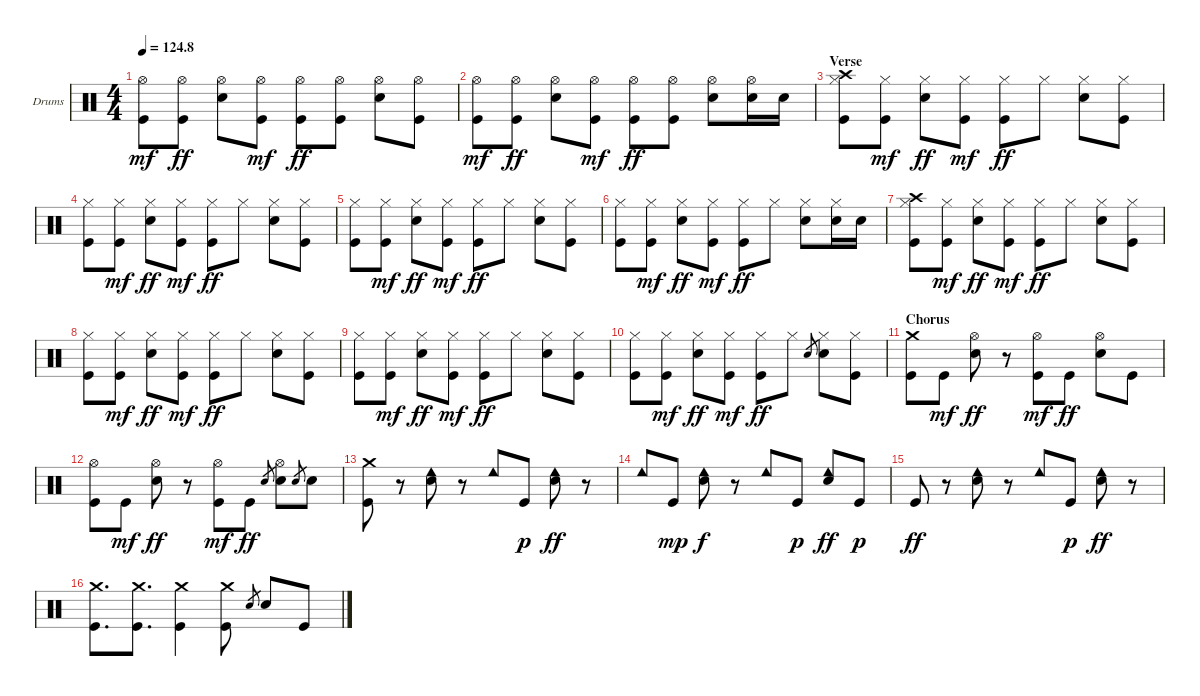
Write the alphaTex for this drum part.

\defaultSystemsLayout 4
\bracketExtendMode groupsimilarinstruments
\firstSystemTrackNameOrientation horizontal
\otherSystemsTrackNameOrientation horizontal
\track ("Steven" "Drums") {instrument percussion}
\staff {score}
\articulation defaults
\ts (4 4)
\tempo
124.8
\accidentals auto
\clef neutral
\ottava regular
\simile none
\ks c
("Kick (hit)" "Hi-Hat (open)").8{dy mf} ("Kick (hit)" "Hi-Hat (open)").8{dy ff} ("Snare (hit) 2" "Hi-Hat (open)").8 ("Kick (hit)" "Hi-Hat (open)").8{dy mf} ("Kick (hit)" "Hi-Hat (open)").8{dy ff} ("Kick (hit)" "Hi-Hat (open)").8 ("Snare (hit) 2" "Hi-Hat (open)").8 ("Kick (hit)" "Hi-Hat (open)").8 |
("Kick (hit)" "Hi-Hat (open)").8{dy mf} ("Kick (hit)" "Hi-Hat (open)").8{dy ff} ("Snare (hit) 2" "Hi-Hat (open)").8 ("Kick (hit)" "Hi-Hat (open)").8{dy mf} ("Kick (hit)" "Hi-Hat (open)").8{dy ff} ("Kick (hit)" "Hi-Hat (open)").8 ("Snare (hit) 2" "Hi-Hat (open)").8 ("Hi-Hat (open)" "Snare (hit) 2").16 "Snare (hit) 2".16 |
\section ("" "Verse")
("Hi-Hat (closed)" "Kick (hit)" "Crash high (hit)").8 ("Hi-Hat (closed)" "Kick (hit)").8{dy mf} ("Hi-Hat (closed)" "Snare (hit) 2").8{dy ff} ("Hi-Hat (closed)" "Kick (hit)").8{dy mf} ("Hi-Hat (closed)" "Kick (hit)").8{dy ff} "Hi-Hat (closed)".8 ("Hi-Hat (closed)" "Snare (hit) 2").8 ("Hi-Hat (closed)" "Kick (hit)").8 |
("Hi-Hat (closed)" "Kick (hit)").8 ("Hi-Hat (closed)" "Kick (hit)").8{dy mf} ("Hi-Hat (closed)" "Snare (hit) 2").8{dy ff} ("Hi-Hat (closed)" "Kick (hit)").8{dy mf} ("Hi-Hat (closed)" "Kick (hit)").8{dy ff} "Hi-Hat (closed)".8 ("Hi-Hat (closed)" "Snare (hit) 2").8 ("Hi-Hat (closed)" "Kick (hit)").8 |
("Hi-Hat (closed)" "Kick (hit)").8 ("Hi-Hat (closed)" "Kick (hit)").8{dy mf} ("Hi-Hat (closed)" "Snare (hit) 2").8{dy ff} ("Hi-Hat (closed)" "Kick (hit)").8{dy mf} ("Hi-Hat (closed)" "Kick (hit)").8{dy ff} "Hi-Hat (closed)".8 ("Hi-Hat (closed)" "Snare (hit) 2").8 ("Hi-Hat (closed)" "Kick (hit)").8 |
("Hi-Hat (closed)" "Kick (hit)").8 ("Hi-Hat (closed)" "Kick (hit)").8{dy mf} ("Hi-Hat (closed)" "Snare (hit) 2").8{dy ff} ("Hi-Hat (closed)" "Kick (hit)").8{dy mf} ("Hi-Hat (closed)" "Kick (hit)").8{dy ff} "Hi-Hat (closed)".8 ("Hi-Hat (closed)" "Snare (hit) 2").8 ("Hi-Hat (closed)" "Snare (hit) 2").16 "Snare (hit) 2".16 |
("Hi-Hat (closed)" "Kick (hit)" "Crash high (hit)").8 ("Hi-Hat (closed)" "Kick (hit)").8{dy mf} ("Hi-Hat (closed)" "Snare (hit) 2").8{dy ff} ("Hi-Hat (closed)" "Kick (hit)").8{dy mf} ("Hi-Hat (closed)" "Kick (hit)").8{dy ff} "Hi-Hat (closed)".8 ("Hi-Hat (closed)" "Snare (hit) 2").8 ("Hi-Hat (closed)" "Kick (hit)").8 |
("Hi-Hat (closed)" "Kick (hit)").8 ("Hi-Hat (closed)" "Kick (hit)").8{dy mf} ("Hi-Hat (closed)" "Snare (hit) 2").8{dy ff} ("Hi-Hat (closed)" "Kick (hit)").8{dy mf} ("Hi-Hat (closed)" "Kick (hit)").8{dy ff} "Hi-Hat (closed)".8 ("Hi-Hat (closed)" "Snare (hit) 2").8 ("Hi-Hat (closed)" "Kick (hit)").8 |
("Hi-Hat (closed)" "Kick (hit)").8 ("Hi-Hat (closed)" "Kick (hit)").8{dy mf} ("Hi-Hat (closed)" "Snare (hit) 2").8{dy ff} ("Hi-Hat (closed)" "Kick (hit)").8{dy mf} ("Hi-Hat (closed)" "Kick (hit)").8{dy ff} "Hi-Hat (closed)".8 ("Hi-Hat (closed)" "Snare (hit) 2").8 ("Hi-Hat (closed)" "Kick (hit)").8 |
("Hi-Hat (closed)" "Kick (hit)").8 ("Hi-Hat (closed)" "Kick (hit)").8{dy mf} ("Hi-Hat (closed)" "Snare (hit) 2").8{dy ff} ("Hi-Hat (closed)" "Kick (hit)").8{dy mf} ("Hi-Hat (closed)" "Kick (hit)").8{dy ff} "Hi-Hat (closed)".8 "Snare (hit) 2".8{gr} ("Hi-Hat (closed)" "Snare (hit) 2").8 ("Hi-Hat (closed)" "Kick (hit)").8 |
\section ("" "Chorus")
("Kick (hit)" "Crash medium (hit)").8 "Kick (hit)".8{dy mf} ("Snare (hit) 2" "Hi-Hat (open)").8{dy ff} r.8 ("Kick (hit)" "Hi-Hat (open)").8{dy mf} "Kick (hit)".8{dy ff} ("Snare (hit) 2" "Hi-Hat (open)").8 "Kick (hit)".8 |
("Kick (hit)" "Hi-Hat (open)").8 "Kick (hit)".8{dy mf} ("Snare (hit) 2" "Hi-Hat (open)").8{dy ff} r.8 ("Kick (hit)" "Hi-Hat (open)").8{dy mf} "Kick (hit)".8{dy ff} "Snare (hit) 2".8{gr} ("Snare (hit) 2" "Hi-Hat (open)").8 "Snare (hit) 2".8{gr} "Snare (hit) 2".8 |
("Kick (hit)" "Crash medium (hit)").8 r.8 ("Cowbell low (hit)" "Snare (hit) 2").8 r.8 "Cowbell low (hit)".8 "Kick (hit)".8{dy p} ("Cowbell low (hit)" "Snare (hit) 2").8{dy ff} r.8 |
"Cowbell low (hit)".8 "Kick (hit)".8{dy mp} ("Cowbell low (hit)" "Snare (hit) 2").8{dy f} r.8 "Cowbell low (hit)".8 "Kick (hit)".8{dy p} ("Cowbell low (hit)" "Snare (hit) 2").8{dy ff} "Kick (hit)".8{dy p} |
"Kick (hit)".8{dy ff} r.8 ("Cowbell low (hit)" "Snare (hit) 2").8 r.8 "Cowbell low (hit)".8 "Kick (hit)".8{dy p} ("Cowbell low (hit)" "Snare (hit) 2").8{dy ff} r.8 |
("Crash medium (hit)" "Kick (hit)").8{d} ("Crash medium (hit)" "Kick (hit)").8{d} ("Crash medium (hit)" "Kick (hit)").4 ("Crash medium (hit)" "Kick (hit)").8 "Snare (hit) 2".8{gr} "Snare (hit) 2".8 "Kick (hit)".8
